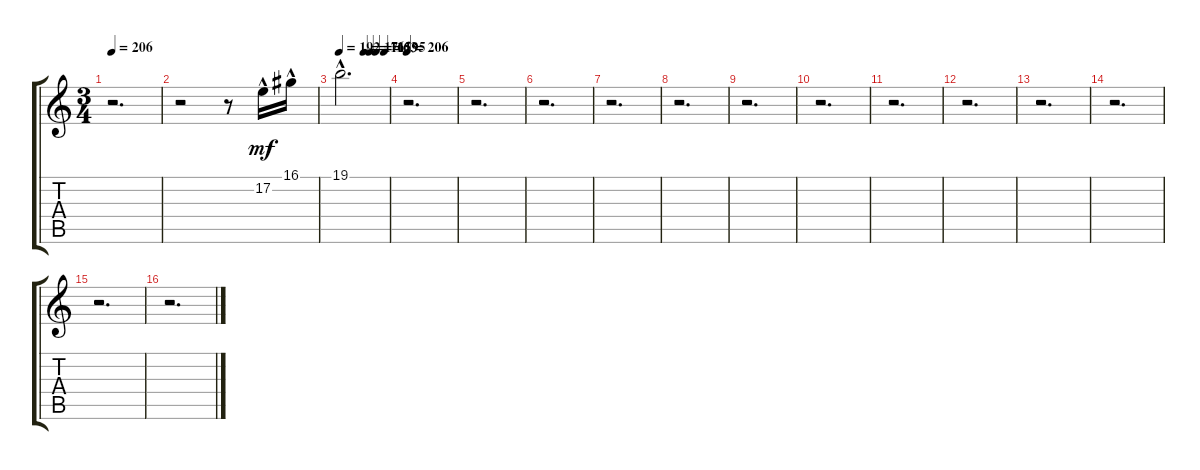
\track "" {instrument acousticgrandpiano}
\staff {score tabs}
\tuning (E4 B3 G3 D3 A2 E2) {hide}
\ts (3 4)
\tempo 206
\clef g2
\ks c
r.2{d dy mf} |
r.2 r.8 17.2{hac}.16 16.1{hac}.16 |
\tempo 192
\tempo (171 0.5)
\tempo (165 0.625)
\tempo (163 0.75)
\tempo (195 0.9166666666666666)
19.1{hac}.2{d} |
\tempo 206
r.2{d} |
r.2{d} |
r.2{d} |
r.2{d} |
r.2{d} |
r.2{d} |
r.2{d} |
r.2{d} |
r.2{d} |
r.2{d} |
r.2{d} |
r.2{d} |
r.2{d}
